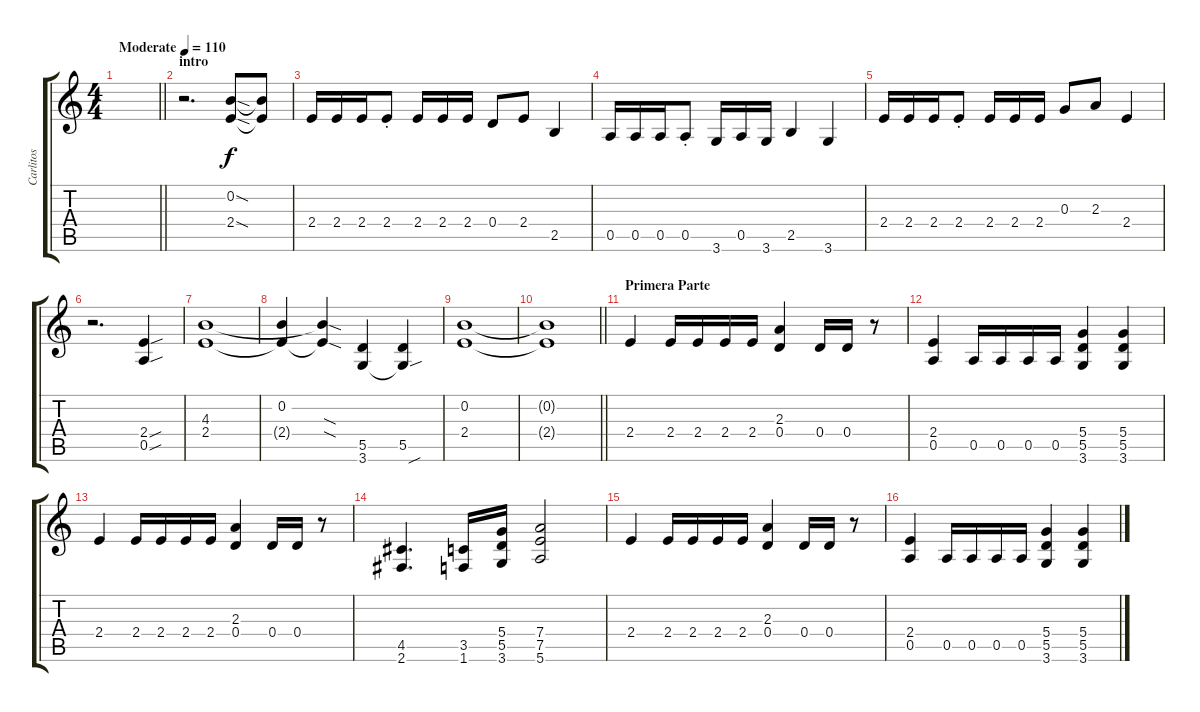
\track ("Carlitos" "Carlitos") {instrument overdrivenguitar}
\staff {score tabs}
\tuning (E4 B3 G3 D3 A2 E2) {hide}
\ts (4 4)
\tempo (110 "Moderate")
\clef g2
\barLineRight lightlight
\ks c
|
\section ("" "intro")
r.2{d} (0.2{sod} 2.4{sod}).8 (0.2{t} 2.4{t}).8 |
2.4.16 2.4.16 2.4.16 2.4{st}.8 2.4.16 2.4.16 2.4.16 0.4.8 2.4.8 2.5.4 |
0.5.16 0.5.16 0.5.16 0.5{st}.8 3.6.16 0.5.16 3.6.16 2.5.4 3.6.4 |
2.4.16 2.4.16 2.4.16 2.4{st}.8 2.4.16 2.4.16 2.4.16 0.3.8 2.3.8 2.4.4 |
r.2{d} (2.4{sou} 0.5{sou}).4 |
(4.3 2.4).1 |
(0.2 2.4{t}).4 (4.3{sod t} 2.4{sod t}).4 (5.5 3.6).4 (5.5 3.6{sou t}).4 |
(0.2 2.4).1 |
\barLineRight lightlight
(0.2{t} 2.4{t}).1 |
\section ("" "Primera Parte")
2.4.4 2.4.16 2.4.16 2.4.16 2.4.16 (2.3 0.4).4 0.4.16 0.4.16 r.8 |
(2.4 0.5).4 0.5.16 0.5.16 0.5.16 0.5.16 (5.4 5.5 3.6).4 (5.4 5.5 3.6).4 |
2.4.4 2.4.16 2.4.16 2.4.16 2.4.16 (2.3 0.4).4 0.4.16 0.4.16 r.8 |
(4.5 2.6).4{d} (3.5 1.6).16 (5.4 5.5 3.6).16 (7.4 7.5 5.6).2 |
2.4.4 2.4.16 2.4.16 2.4.16 2.4.16 (2.3 0.4).4 0.4.16 0.4.16 r.8 |
(2.4 0.5).4 0.5.16 0.5.16 0.5.16 0.5.16 (5.4 5.5 3.6).4 (5.4 5.5 3.6).4
